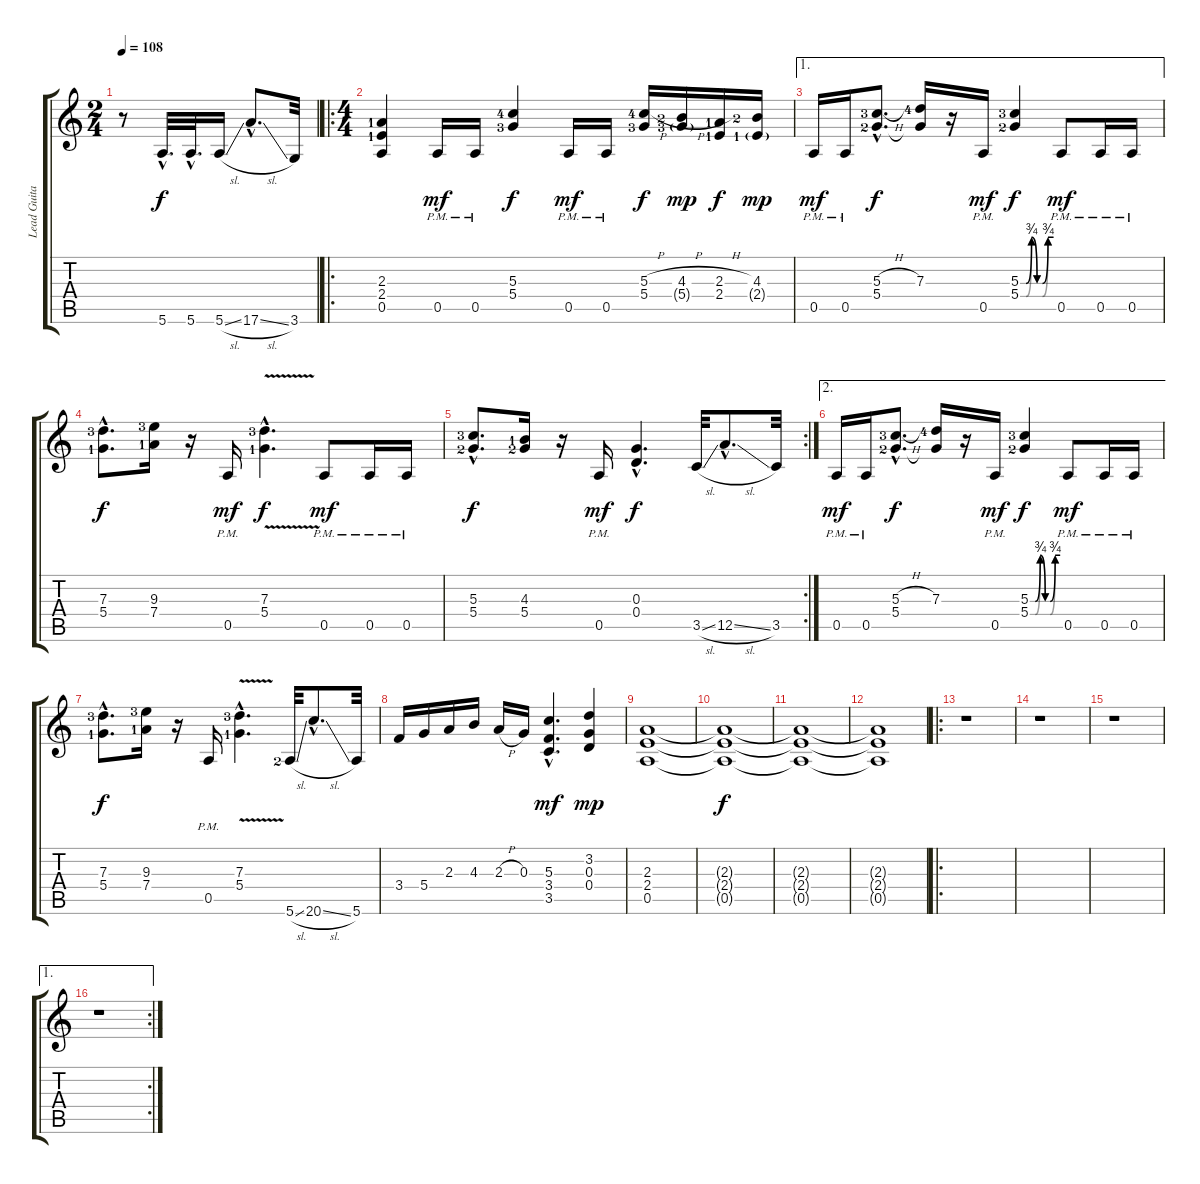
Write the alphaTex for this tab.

\track ("Lead Guitar" "Lead Guita") {instrument distortionguitar}
\staff {score tabs}
\tuning (E4 B3 G3 D3 A2 E2) {hide}
\ts (2 4)
\tempo 108
\clef g2
\ks c
r.8{dy f instrument distortionguitar} 5.6{hac}.32{d} 5.6{hac}.32{d} 5.6{sl}.16 17.6{sl hac}.8{d} 3.6.32 |
\ro
\ts (4 4)
(2.3{lf 2} 2.4{lf 2} 0.5).4 0.5{pm}.16{dy mf} 0.5{pm}.16 (5.3{lf 5} 5.4{lf 4}).4{dy f} 0.5{pm}.16{dy mf} 0.5{pm}.16 (5.3{h lf 5} 5.4{lf 4}).16{dy f} (4.3{h lf 3} 5.4{g lf 4}).16{dy mp} (2.3{h lf 2} 2.4{lf 2}).16{dy f} (4.3{lf 3} 2.4{g lf 2}).16{dy mp} |
\ae 1
0.5{pm}.16{dy mf} 0.5{pm}.16 (5.3{h hac lf 4} 5.4{hac lf 3}).8{d dy f} (7.3{lf 5} 5.4{t}).16 r.16 0.5{pm}.16{dy mf} (5.3{be (custom 0 0 10 0 20 3 30 0 40 0 50 3 60 3) lf 4} 5.4{be (custom 0 0 10 0 20 3 30 0 40 0 50 3 60 3) lf 3}).4{dy f} 0.5{pm}.8{dy mf} 0.5{pm}.16 0.5{pm}.16 |
(7.3{hac lf 4} 5.4{hac lf 2}).8{d dy f} (9.3{lf 4} 7.4{lf 2}).16 r.16 0.5{pm}.16{dy mf} (7.3{v hac lf 4} 5.4{hac lf 2}).4{d dy f} 0.5{pm}.8{dy mf} 0.5{pm}.16 0.5{pm}.16 |
\rc 2
(5.3{hac lf 4} 5.4{hac lf 3}).8{d dy f} (4.3{lf 2} 5.4{lf 3}).16 r.16 0.5{pm}.16{dy mf} (0.3{hac} 0.4{hac}).4{d dy f} 3.5{sl}.32 12.5{sl hac}.8{d} 3.5.32 |
\ae 2
0.5{pm}.16{dy mf} 0.5{pm}.16 (5.3{h hac lf 4} 5.4{hac lf 3}).8{d dy f} (7.3{lf 5} 5.4{t}).16 r.16 0.5{pm}.16{dy mf} (5.3{be (custom 0 0 10 0 20 3 30 0 40 0 50 3 60 3) lf 4} 5.4{be (custom 0 0 10 0 20 3 30 0 40 0 50 3 60 3) lf 3}).4{dy f} 0.5{pm}.8{dy mf} 0.5{pm}.16 0.5{pm}.16 |
(7.3{hac lf 4} 5.4{hac lf 2}).8{d dy f} (9.3{lf 4} 7.4{lf 2}).16 r.16 0.5{pm}.16 (7.3{v hac lf 4} 5.4{hac lf 2}).4{d} 5.6{sl lf 3}.32 20.6{sl hac}.8{d} 5.6.32 |
3.4.16 5.4.16 2.3.16 4.3.16 2.3{h}.16 0.3.16 (5.3{hac} 3.4{hac} 3.5{hac}).4{d dy mf} (3.2 0.3 0.4).4{dy mp} |
(2.3 2.4 0.5).1 |
(2.3{t} 2.4{t} 0.5{t}).1{dy f volume 10} |
(2.3{t} 2.4{t} 0.5{t}).1{volume 6} |
(2.3{t} 2.4{t} 0.5{t}).1{volume 4} |
\ro
r.1 |
r.1 |
r.1 |
\ae 1
\rc 2
r.1
